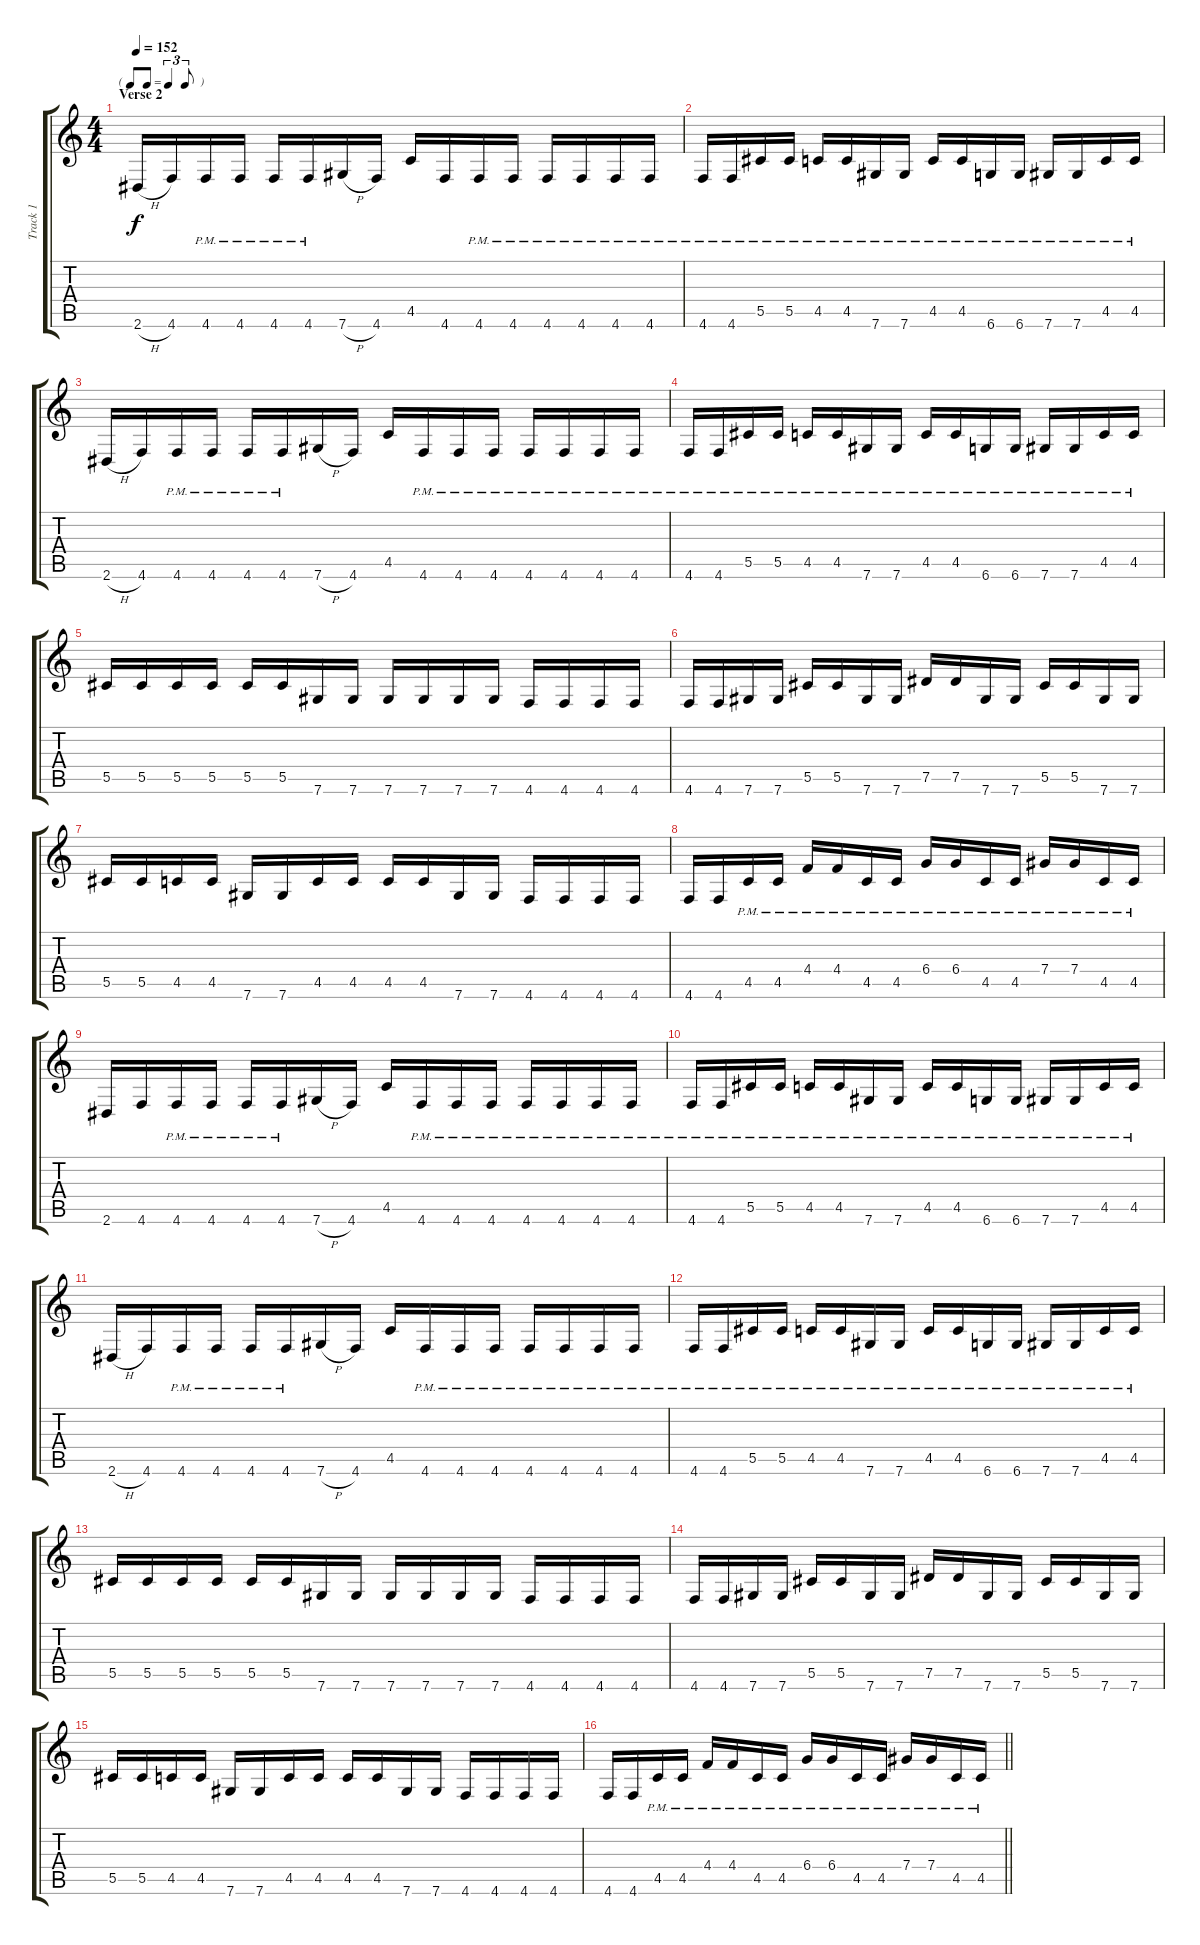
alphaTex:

\track ("Track 1" "Track 1") {instrument distortionguitar}
\staff {score tabs}
\tuning (Eb4 Bb3 Gb3 Db3 Ab2 Db2) {hide}
\ts (4 4)
\tf triplet8th
\section ("" "Verse 2")
\tempo 152
\clef g2
\ks c
2.6{h}.16{dy f} 4.6.16 4.6{pm}.16 4.6{pm}.16 4.6{pm}.16 4.6{pm}.16 7.6{h}.16 4.6.16 4.5.16 4.6.16 4.6{pm}.16 4.6{pm}.16 4.6{pm}.16 4.6{pm}.16 4.6{pm}.16 4.6{pm}.16 |
4.6{pm}.16 4.6{pm}.16 5.5{pm}.16 5.5{pm}.16 4.5{pm}.16 4.5{pm}.16 7.6{pm}.16 7.6{pm}.16 4.5{pm}.16 4.5{pm}.16 6.6{pm}.16 6.6{pm}.16 7.6{pm}.16 7.6{pm}.16 4.5{pm}.16 4.5{pm}.16 |
2.6{h}.16 4.6.16 4.6{pm}.16 4.6{pm}.16 4.6{pm}.16 4.6{pm}.16 7.6{h}.16 4.6.16 4.5.16 4.6{pm}.16 4.6{pm}.16 4.6{pm}.16 4.6{pm}.16 4.6{pm}.16 4.6{pm}.16 4.6{pm}.16 |
4.6{pm}.16 4.6{pm}.16 5.5{pm}.16 5.5{pm}.16 4.5{pm}.16 4.5{pm}.16 7.6{pm}.16 7.6{pm}.16 4.5{pm}.16 4.5{pm}.16 6.6{pm}.16 6.6{pm}.16 7.6{pm}.16 7.6{pm}.16 4.5{pm}.16 4.5{pm}.16 |
5.5.16 5.5.16 5.5.16 5.5.16 5.5.16 5.5.16 7.6.16 7.6.16 7.6.16 7.6.16 7.6.16 7.6.16 4.6.16 4.6.16 4.6.16 4.6.16 |
4.6.16 4.6.16 7.6.16 7.6.16 5.5.16 5.5.16 7.6.16 7.6.16 7.5.16 7.5.16 7.6.16 7.6.16 5.5.16 5.5.16 7.6.16 7.6.16 |
5.5.16 5.5.16 4.5.16 4.5.16 7.6.16 7.6.16 4.5.16 4.5.16 4.5.16 4.5.16 7.6.16 7.6.16 4.6.16 4.6.16 4.6.16 4.6.16 |
4.6.16 4.6.16 4.5{pm}.16 4.5{pm}.16 4.4{pm}.16 4.4{pm}.16 4.5{pm}.16 4.5{pm}.16 6.4{pm}.16 6.4{pm}.16 4.5{pm}.16 4.5{pm}.16 7.4{pm}.16 7.4{pm}.16 4.5{pm}.16 4.5{pm}.16 |
2.6.16 4.6.16 4.6{pm}.16 4.6{pm}.16 4.6{pm}.16 4.6{pm}.16 7.6{h}.16 4.6.16 4.5.16 4.6{pm}.16 4.6{pm}.16 4.6{pm}.16 4.6{pm}.16 4.6{pm}.16 4.6{pm}.16 4.6{pm}.16 |
4.6{pm}.16 4.6{pm}.16 5.5{pm}.16 5.5{pm}.16 4.5{pm}.16 4.5{pm}.16 7.6{pm}.16 7.6{pm}.16 4.5{pm}.16 4.5{pm}.16 6.6{pm}.16 6.6{pm}.16 7.6{pm}.16 7.6{pm}.16 4.5{pm}.16 4.5{pm}.16 |
2.6{h}.16 4.6.16 4.6{pm}.16 4.6{pm}.16 4.6{pm}.16 4.6{pm}.16 7.6{h}.16 4.6.16 4.5.16 4.6{pm}.16 4.6{pm}.16 4.6{pm}.16 4.6{pm}.16 4.6{pm}.16 4.6{pm}.16 4.6{pm}.16 |
4.6{pm}.16 4.6{pm}.16 5.5{pm}.16 5.5{pm}.16 4.5{pm}.16 4.5{pm}.16 7.6{pm}.16 7.6{pm}.16 4.5{pm}.16 4.5{pm}.16 6.6{pm}.16 6.6{pm}.16 7.6{pm}.16 7.6{pm}.16 4.5{pm}.16 4.5{pm}.16 |
5.5.16 5.5.16 5.5.16 5.5.16 5.5.16 5.5.16 7.6.16 7.6.16 7.6.16 7.6.16 7.6.16 7.6.16 4.6.16 4.6.16 4.6.16 4.6.16 |
4.6.16 4.6.16 7.6.16 7.6.16 5.5.16 5.5.16 7.6.16 7.6.16 7.5.16 7.5.16 7.6.16 7.6.16 5.5.16 5.5.16 7.6.16 7.6.16 |
5.5.16 5.5.16 4.5.16 4.5.16 7.6.16 7.6.16 4.5.16 4.5.16 4.5.16 4.5.16 7.6.16 7.6.16 4.6.16 4.6.16 4.6.16 4.6.16 |
\barLineRight lightlight
4.6.16 4.6.16 4.5{pm}.16 4.5{pm}.16 4.4{pm}.16 4.4{pm}.16 4.5{pm}.16 4.5{pm}.16 6.4{pm}.16 6.4{pm}.16 4.5{pm}.16 4.5{pm}.16 7.4{pm}.16 7.4{pm}.16 4.5{pm}.16 4.5{pm}.16
